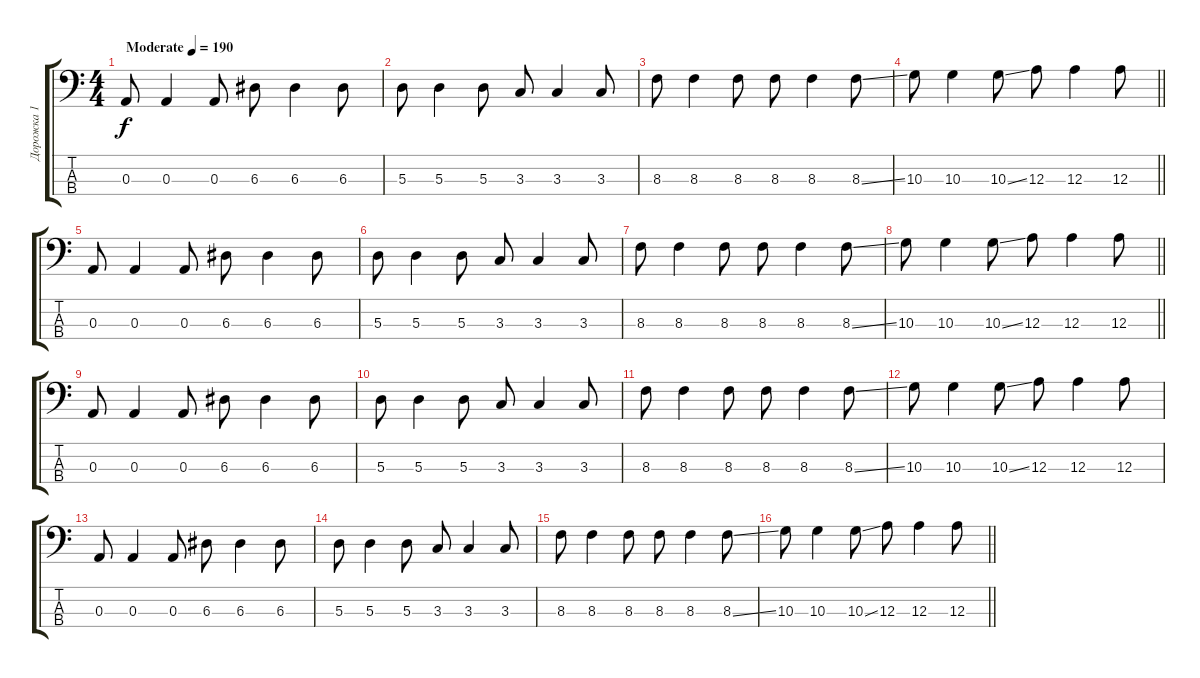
\track ("Дорожка 1" "Дорожка 1") {instrument acousticguitarsteel}
\staff {score tabs}
\tuning (G2 D2 A1 E1) {hide}
\ts (4 4)
\tempo (190 "Moderate")
\clef f4
\ks c
0.3.8{dy f instrument acousticguitarsteel} 0.3.4 0.3.8 6.3.8 6.3.4 6.3.8 |
5.3.8 5.3.4 5.3.8 3.3.8 3.3.4 3.3.8 |
8.3.8 8.3.4 8.3.8 8.3.8 8.3.4 8.3{ss}.8 |
\barLineRight lightlight
10.3.8 10.3.4 10.3{ss}.8 12.3.8 12.3.4 12.3.8 |
0.3.8 0.3.4 0.3.8 6.3.8 6.3.4 6.3.8 |
5.3.8 5.3.4 5.3.8 3.3.8 3.3.4 3.3.8 |
8.3.8 8.3.4 8.3.8 8.3.8 8.3.4 8.3{ss}.8 |
\barLineRight lightlight
10.3.8 10.3.4 10.3{ss}.8 12.3.8 12.3.4 12.3.8 |
0.3.8 0.3.4 0.3.8 6.3.8 6.3.4 6.3.8 |
5.3.8 5.3.4 5.3.8 3.3.8 3.3.4 3.3.8 |
8.3.8 8.3.4 8.3.8 8.3.8 8.3.4 8.3{ss}.8 |
10.3.8 10.3.4 10.3{ss}.8 12.3.8 12.3.4 12.3.8 |
0.3.8 0.3.4 0.3.8 6.3.8 6.3.4 6.3.8 |
5.3.8 5.3.4 5.3.8 3.3.8 3.3.4 3.3.8 |
8.3.8 8.3.4 8.3.8 8.3.8 8.3.4 8.3{ss}.8 |
\barLineRight lightlight
10.3.8 10.3.4 10.3{ss}.8 12.3.8 12.3.4 12.3.8
